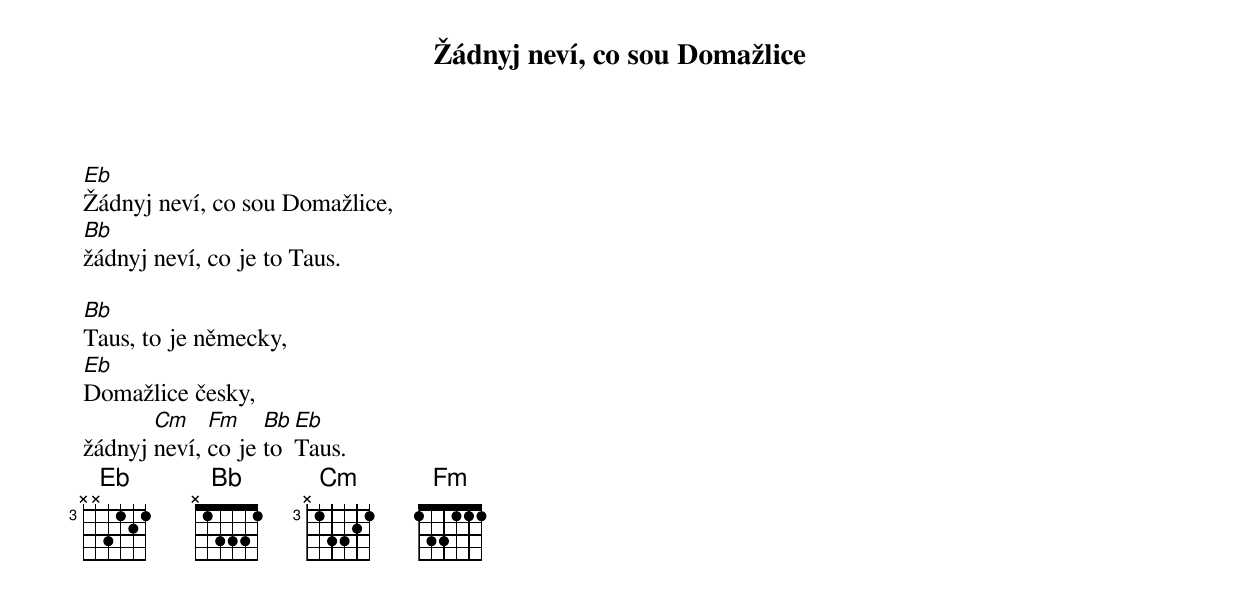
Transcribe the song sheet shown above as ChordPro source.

{title: Žádnyj neví, co sou Domažlice}

[Eb]Žádnyj neví, co sou Domažlice,
[Bb]žádnyj neví, co je to Taus.

[Bb]Taus, to je německy,
[Eb]Domažlice česky,
žádnyj [Cm]neví, [Fm]co je [Bb]to [Eb]Taus.
